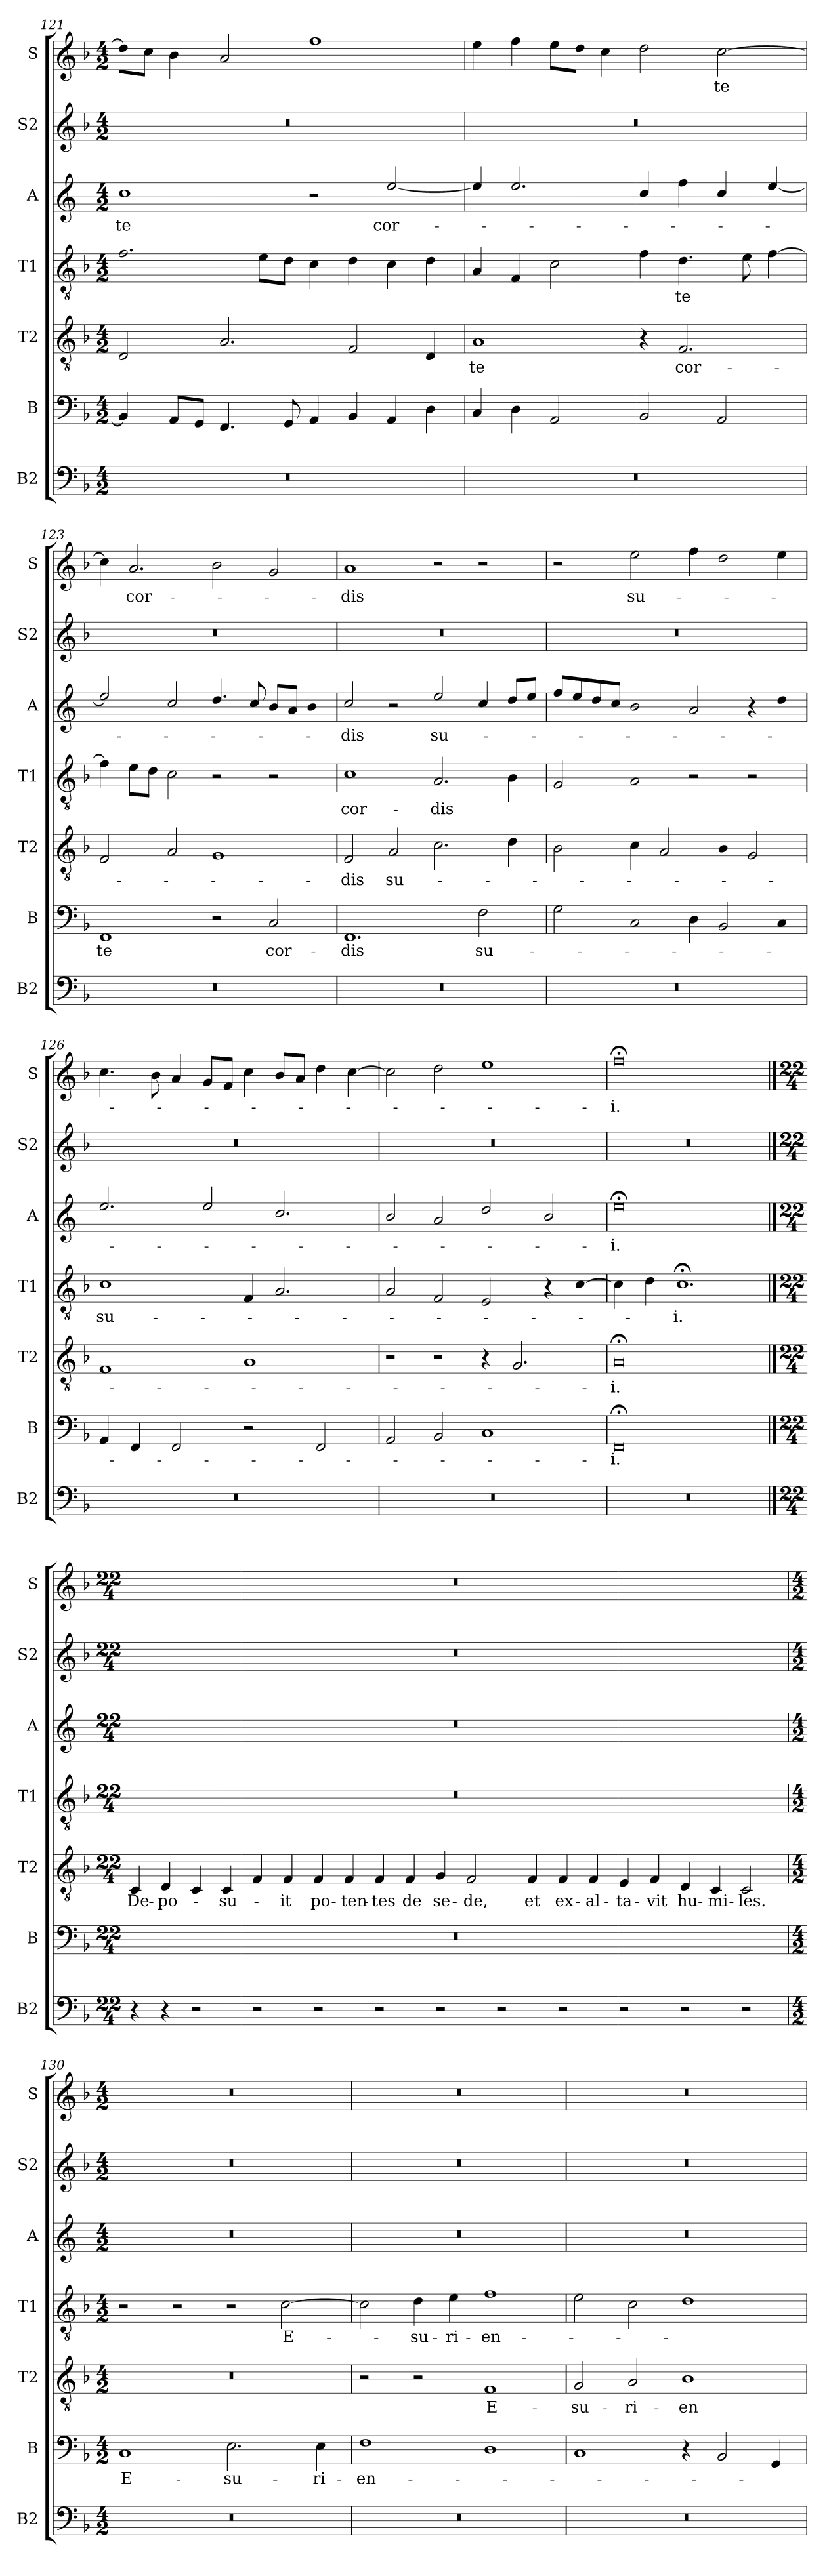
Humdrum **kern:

**kern	**kern	**text	**kern	**text	**kern	**text	**kern	**text	**kern	**kern	**text
*part7	*part6	*part6	*part5	*part5	*part4	*part4	*part3	*part3	*part2	*part1	*part1
*staff7	*staff6	*staff6	*staff5	*staff5	*staff4	*staff4	*staff3	*staff3	*staff2	*staff1	*staff1
*I"B2	*I"B	*	*I"T2	*	*I"T1	*	*I"A	*	*I"S2	*I"S	*
*I'B2	*I'B	*	*I'T2	*	*I'T1	*	*I'A	*	*I'S2	*I'S	*
*clefF4	*clefF4	*	*clefGv2	*	*clefGv2	*	*clefG2	*	*clefG2	*clefG2	*
*	*	*	*	*	*	*	*ITrd4c7	*	*	*	*
*k[b-]	*k[b-]	*	*k[b-]	*	*k[b-]	*	*k[b-]	*	*k[b-]	*k[b-]	*
*M4/2	*M4/2	*	*M4/2	*	*M4/2	*	*M4/2	*	*M4/2	*M4/2	*
=121	=121	=121	=121	=121	=121	=121	=121	=121	=121	=121	=121
0r	4BB-/]	.	2D/	.	2.f\	.	1f	-te	0r	8dd\L]	.
.	.	.	.	.	.	.	.	.	.	8cc\J	.
.	8AA/L	.	.	.	.	.	.	.	.	4b-\	.
.	8GG/J	.	.	.	.	.	.	.	.	.	.
.	4.FF/	.	2.A/	.	.	.	.	.	.	2a/	.
.	.	.	.	.	8e\L	.	.	.	.	.	.
.	8GG/	.	.	.	8d\J	.	.	.	.	.	.
.	4AA/	.	.	.	4c\	.	2r	.	.	1ff	.
.	4BB-/	.	2F/	.	4d\	.	.	.	.	.	.
.	4AA/	.	.	.	4c\	.	[2a/	cor-	.	.	.
.	4D\	.	4D/	.	4d\	.	.	.	.	.	.
=122	=122	=122	=122	=122	=122	=122	=122	=122	=122	=122	=122
0r	4C/	.	1A	-te	4A/	.	4a/]	.	0r	4ee\	.
.	4D\	.	.	.	4F/	.	2.a/	.	.	4ff\	.
.	2AA/	.	.	.	2c\	.	.	.	.	8ee\L	.
.	.	.	.	.	.	.	.	.	.	8dd\J	.
.	.	.	.	.	.	.	.	.	.	4cc\	.
.	2BB-/	.	4r	.	4f\	.	4f/	.	.	2dd\	.
.	.	.	2.F/	cor-	4.d\	te	4b-\	.	.	.	.
.	2AA/	.	.	.	.	.	4f/	.	.	[2cc\	te
.	.	.	.	.	8e\	.	.	.	.	.	.
.	.	.	.	.	[4f\	.	[4a/	.	.	.	.
=123	=123	=123	=123	=123	=123	=123	=123	=123	=123	=123	=123
0r	1FF	te	2F/	.	4f\]	.	2a/]	.	0r	4cc\]	.
.	.	.	.	.	8e\L	.	.	.	.	2.a/	cor-
.	.	.	.	.	8d\J	.	.	.	.	.	.
.	.	.	2A/	.	2c\	.	2f/	.	.	.	.
.	2r	.	1G	.	2r	.	4.g/	.	.	2b-\	.
.	.	.	.	.	.	.	8f/	.	.	.	.
.	2C/	cor-	.	.	2r	.	8e/L	.	.	2g/	.
.	.	.	.	.	.	.	8d/J	.	.	.	.
.	.	.	.	.	.	.	4e/	.	.	.	.
=124	=124	=124	=124	=124	=124	=124	=124	=124	=124	=124	=124
0r	1.FF	-dis	2F/	-dis	1c	cor-	2f/	dis	0r	1a	-dis
.	.	.	2A/	su-	.	.	2r	.	.	.	.
.	.	.	2.c\	.	2.A/	-dis	2a/	su-	.	2r	.
.	2F\	su-	.	.	.	.	4f/	.	.	2r	.
.	.	.	4d\	.	4B-\	.	8g/L	.	.	.	.
.	.	.	.	.	.	.	8a/J	.	.	.	.
=125	=125	=125	=125	=125	=125	=125	=125	=125	=125	=125	=125
0r	2G\	.	2B-\	.	2G/	.	8b-/L	.	0r	2r	.
.	.	.	.	.	.	.	8a/	.	.	.	.
.	.	.	.	.	.	.	8g/	.	.	.	.
.	.	.	.	.	.	.	8f/J	.	.	.	.
.	2C/	.	4c\	.	2A/	.	2e/	.	.	2ee\	su-
.	.	.	2A/	.	.	.	.	.	.	.	.
.	4D\	.	.	.	2r	.	2d/	.	.	4ff\	.
.	2BB-/	.	4B-\	.	.	.	.	.	.	2dd\	.
.	.	.	2G/	.	2r	.	4r	.	.	.	.
.	4C/	.	.	.	.	.	4g/	.	.	4ee\	.
=126	=126	=126	=126	=126	=126	=126	=126	=126	=126	=126	=126
0r	4AA/	.	1F	.	1c	su-	2.a/	.	0r	4.cc\	.
.	4FF/	.	.	.	.	.	.	.	.	.	.
.	.	.	.	.	.	.	.	.	.	8b-\	.
.	2FF/	.	.	.	.	.	.	.	.	4a/	.
.	.	.	.	.	.	.	2a/	.	.	8g/L	.
.	.	.	.	.	.	.	.	.	.	8f/J	.
.	2r	.	1A	.	4F/	.	.	.	.	4cc\	.
.	.	.	.	.	2.A/	.	2.f/	.	.	8b-/L	.
.	.	.	.	.	.	.	.	.	.	8a/J	.
.	2FF/	.	.	.	.	.	.	.	.	4dd\	.
.	.	.	.	.	.	.	.	.	.	[4cc\	.
=127	=127	=127	=127	=127	=127	=127	=127	=127	=127	=127	=127
0r	2AA/	.	2r	.	2A/	.	2e/	.	0r	2cc\]	.
.	2BB-/	.	2r	.	2F/	.	2d/	.	.	2dd\	.
.	1C	.	4r	.	2E/	.	2g/	.	.	1ee	.
.	.	.	2.G/	.	.	.	.	.	.	.	.
.	.	.	.	.	4r	.	2e/	.	.	.	.
.	.	.	.	.	[4c\	.	.	.	.	.	.
=128	=128	=128	=128	=128	=128	=128	=128	=128	=128	=128	=128
0r	0FF;<	i.	0A;<	i.	4c\]	.	0a;<	i.	0r	0ff;<	i.
.	.	.	.	.	4d\	.	.	.	.	.	.
.	.	.	.	.	1.c;<	-i.	.	.	.	.	.
==129	==129	==129	==129	==129	==129	==129	==129	==129	==129	==129	==129
*M22/4	*M22/4	*	*M22/4	*	*M22/4	*	*M22/4	*	*M22/4	*M22/4	*
4r	2%11r	.	4C	De-	2%11r	.	2%11r	.	2%11r	2%11r	.
4r	.	.	4D	-po-	.	.	.	.	.	.	.
2r	.	.	4C	.	.	.	.	.	.	.	.
.	.	.	4C	-su-	.	.	.	.	.	.	.
2r	.	.	4F	.	.	.	.	.	.	.	.
.	.	.	4F	-it	.	.	.	.	.	.	.
2r	.	.	4F	po-	.	.	.	.	.	.	.
.	.	.	4F	-ten-	.	.	.	.	.	.	.
2r	.	.	4F	-tes	.	.	.	.	.	.	.
.	.	.	4F	de	.	.	.	.	.	.	.
2r	.	.	4G	se-	.	.	.	.	.	.	.
.	.	.	2F	-de,	.	.	.	.	.	.	.
2r	.	.	.	.	.	.	.	.	.	.	.
.	.	.	4F	et	.	.	.	.	.	.	.
2r	.	.	4F	ex-	.	.	.	.	.	.	.
.	.	.	4F	-al-	.	.	.	.	.	.	.
2r	.	.	4E	-ta-	.	.	.	.	.	.	.
.	.	.	4F	-vit	.	.	.	.	.	.	.
2r	.	.	4D	hu-	.	.	.	.	.	.	.
.	.	.	4C	-mi-	.	.	.	.	.	.	.
2r	.	.	2C	-les.	.	.	.	.	.	.	.
=130	=130	=130	=130	=130	=130	=130	=130	=130	=130	=130	=130
*M4/2	*M4/2	*	*M4/2	*	*M4/2	*	*M4/2	*	*M4/2	*M4/2	*
0r	1C	E-	0r	.	2r	.	0r	.	0r	0r	.
.	.	.	.	.	2r	.	.	.	.	.	.
.	2.E\	-su-	.	.	2r	.	.	.	.	.	.
.	.	.	.	.	[2c\	E-	.	.	.	.	.
.	4E\	-ri-	.	.	.	.	.	.	.	.	.
=131	=131	=131	=131	=131	=131	=131	=131	=131	=131	=131	=131
0r	1F	-en-	2r	.	2c\]	.	0r	.	0r	0r	.
.	.	.	2r	.	4d\	-su-	.	.	.	.	.
.	.	.	.	.	4e\	-ri-	.	.	.	.	.
.	1D	.	1F	E-	1f	-en-	.	.	.	.	.
=132	=132	=132	=132	=132	=132	=132	=132	=132	=132	=132	=132
0r	1C	.	2G/	-su-	2e\	.	0r	.	0r	0r	.
.	.	.	2A/	-ri-	2c\	.	.	.	.	.	.
.	4r	.	1B-	-en-	1d	.	.	.	.	.	.
.	2BB-/	.	.	.	.	.	.	.	.	.	.
.	4GG/	.	.	.	.	.	.	.	.	.	.
=	=	=	=	=	=	=	=	=	=	=	=
*-	*-	*-	*-	*-	*-	*-	*-	*-	*-	*-	*-
